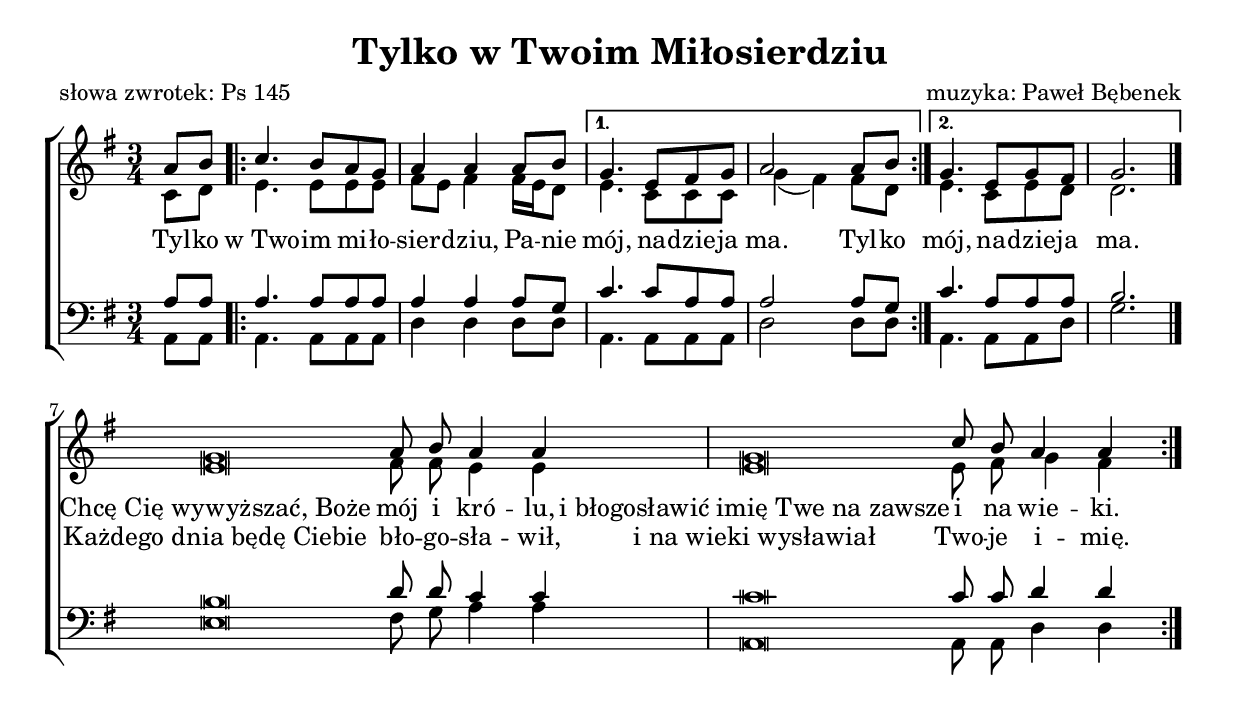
\version "2.17.3"
#(set-global-staff-size 20)

\header	{
  title = "Tylko w Twoim Miłosierdziu"
  poet = "słowa zwrotek: Ps 145"
  composer = "muzyka: Paweł Bębenek"
}

\paper {
}
%--------------------------------MELODY--------------------------------
sopranomelody = \relative f' {
  \key g \major
  \time 3/4
  \partial 4
  a8 b
  \repeat volta 2 {
    c4. b8 a g
    a4 a a8 b
  }
  \alternative {
    {
      g4. e8 fis g
      a2 a8 b
    }
    {
      g4. e8 g fis
      g2.
    }
  }
  \bar "|."
  \break
  \repeat volta 2 {
    \cadenzaOn
    g\breve a8 b a4 a
    \bar "|"
    g\breve c8 b a4 a
    \cadenzaOff
  }
}
altomelody = \relative f' {
  \key g \major
  \time 3/4
  \partial 4
  c8 d
  \repeat volta 2 {
    e4. e8 e e
    fis8 e fis4 fis16 e d8
  }
  \alternative {
    {
      e4. c8 c c
      g'4( fis) fis8 d
    }
    {
      e4. c8 e d
      d2.
    }
  }
  \bar "|."
  \break
  \repeat volta 2 {
    \cadenzaOn
    e\breve fis8 fis e4 e
    \bar "|"
    e\breve e8 fis g4 fis
    \cadenzaOff
  }
}
tenormelody = \relative f {
  \key g \major
  \time 3/4
  \partial 4
  a8 a
  \repeat volta 2 {
    a4. a8 a a
    a4 a a8 g
  }
  \alternative {
    {
      c4. c8 a a
      a2 a8 g
    }
    {
      c4. a8 a a
      b2.
    }
  }
  \bar "|."
  \break
  \repeat volta 2 {
    \cadenzaOn
    b\breve d8 d c4 c
    \bar "|"
    c\breve c8 c d4 d
    \cadenzaOff
  }
}
bassmelody = \relative f {
  \key g \major
  \time 3/4
  \partial 4
  a,8 a
  \repeat volta 2 {
    a4. a8 a a
    d4 d d8 d
  }
  \alternative {
    {
      a4. a8 a a
      d2 d8 d
    }
    {
      a4. a8 a d
      g2.
    }
  }
  \bar "|."
  \break
  \repeat volta 2 {
    \cadenzaOn
    e\breve fis8 g a4 a
    \bar "|"
    a,\breve a8 a d4 d
    \cadenzaOff
  }
}
akordy = \chordmode {
  \set chordNameLowercaseMinorr = ##t

}
%--------------------------------LYRICS--------------------------------
text = \lyricmode {
  Tyl -- ko w_Two -- im mi -- ło -- sier -- dziu,
  Pa -- nie mój, na -- dzie -- ja ma. Tyl -- ko
  mój, na -- dzie -- ja ma.
  "Chcę Cię wywyższać, Boże" mój i kró -- lu,
  "i błogosławić imię Twe na zawsze" i na wie -- ki.
}
secondverse = \lyricmode {
  \repeat unfold 22 \skip4
  "Każdego dnia będę Ciebie" bło -- go -- sła -- wił,
  "i na wieki wysławiał" Two -- je i -- mię.
}
%--------------------------------ALL-FILE VARIABLE--------------------------------

\score {
  \new ChoirStaff <<
    \new Staff = women <<
      \clef treble
      \new Voice = soprano {
        \voiceOne
        \sopranomelody
      }
      \new Voice = alto {
        \voiceTwo
        \altomelody
      }
    >>
    \new Lyrics = sopranolyrics \with {
    }
    \lyricsto soprano \text
    \new Lyrics = sopranolyrics \with {
    }
    \lyricsto soprano \secondverse

    \new Staff = men <<
      \clef bass
      \new Voice = tenor {
        \voiceOne
        \tenormelody
      }
      \new Voice = bass {
        \voiceTwo
        \bassmelody
      }
    >>
  >>
  \layout {
    \override NoteHead #'style = #'altdefault
    indent = 0
  }
}
